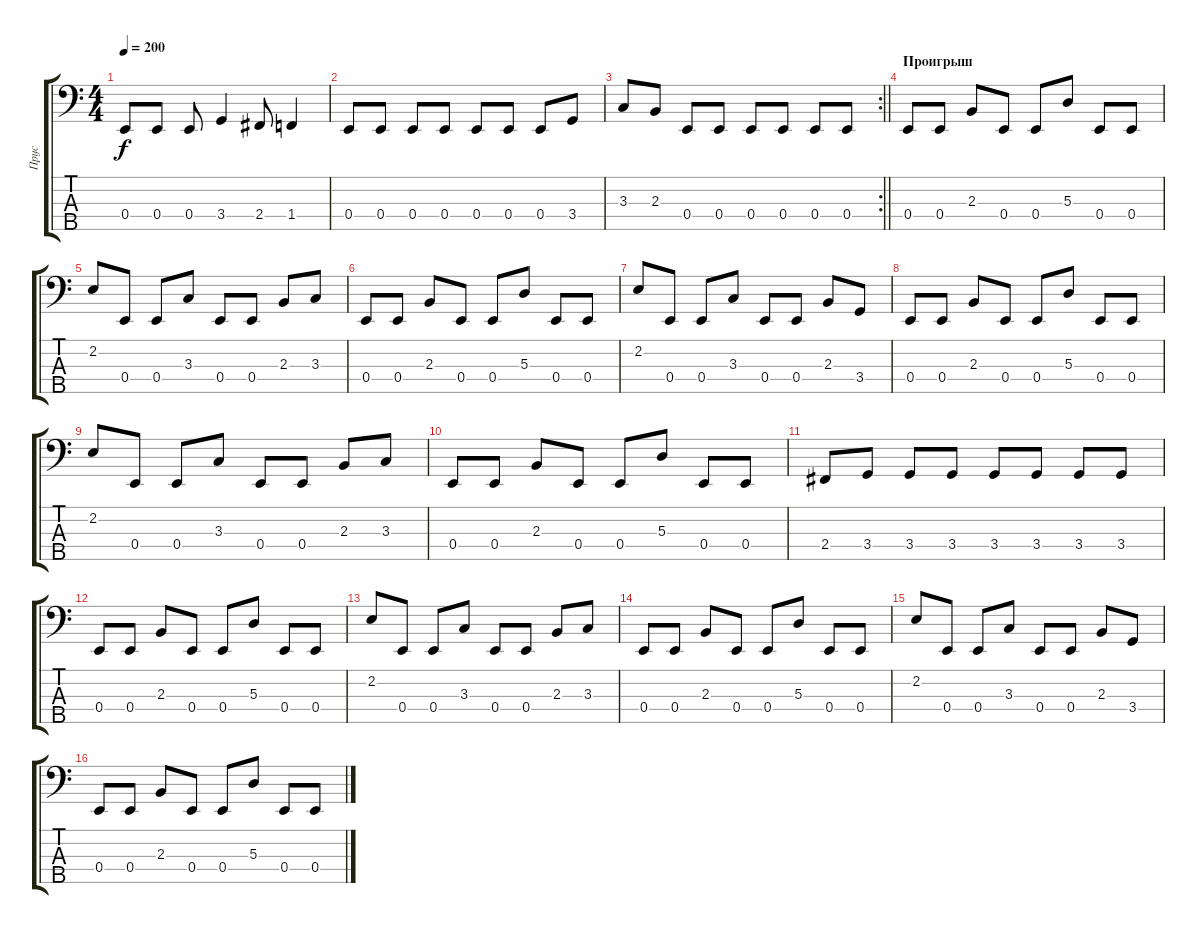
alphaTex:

\track ("Прус" "Прус") {instrument electricbassfinger}
\staff {score tabs}
\tuning (G2 D2 A1 E1 B0) {hide}
\ts (4 4)
\tempo 200
\clef f4
\ks c
0.4.8{dy f} 0.4.8 0.4.8 3.4.4 2.4.8 1.4.4 |
0.4.8 0.4.8 0.4.8 0.4.8 0.4.8 0.4.8 0.4.8 3.4.8 |
\rc 2
\barLineRight lightlight
3.3.8 2.3.8 0.4.8 0.4.8 0.4.8 0.4.8 0.4.8 0.4.8 |
\section ("" "Проигрыш")
0.4.8 0.4.8 2.3.8 0.4.8 0.4.8 5.3.8 0.4.8 0.4.8 |
2.2.8 0.4.8 0.4.8 3.3.8 0.4.8 0.4.8 2.3.8 3.3.8 |
0.4.8 0.4.8 2.3.8 0.4.8 0.4.8 5.3.8 0.4.8 0.4.8 |
2.2.8 0.4.8 0.4.8 3.3.8 0.4.8 0.4.8 2.3.8 3.4.8 |
0.4.8 0.4.8 2.3.8 0.4.8 0.4.8 5.3.8 0.4.8 0.4.8 |
2.2.8 0.4.8 0.4.8 3.3.8 0.4.8 0.4.8 2.3.8 3.3.8 |
0.4.8 0.4.8 2.3.8 0.4.8 0.4.8 5.3.8 0.4.8 0.4.8 |
2.4.8 3.4.8 3.4.8 3.4.8 3.4.8 3.4.8 3.4.8 3.4.8 |
0.4.8 0.4.8 2.3.8 0.4.8 0.4.8 5.3.8 0.4.8 0.4.8 |
2.2.8 0.4.8 0.4.8 3.3.8 0.4.8 0.4.8 2.3.8 3.3.8 |
0.4.8 0.4.8 2.3.8 0.4.8 0.4.8 5.3.8 0.4.8 0.4.8 |
2.2.8 0.4.8 0.4.8 3.3.8 0.4.8 0.4.8 2.3.8 3.4.8 |
0.4.8 0.4.8 2.3.8 0.4.8 0.4.8 5.3.8 0.4.8 0.4.8
